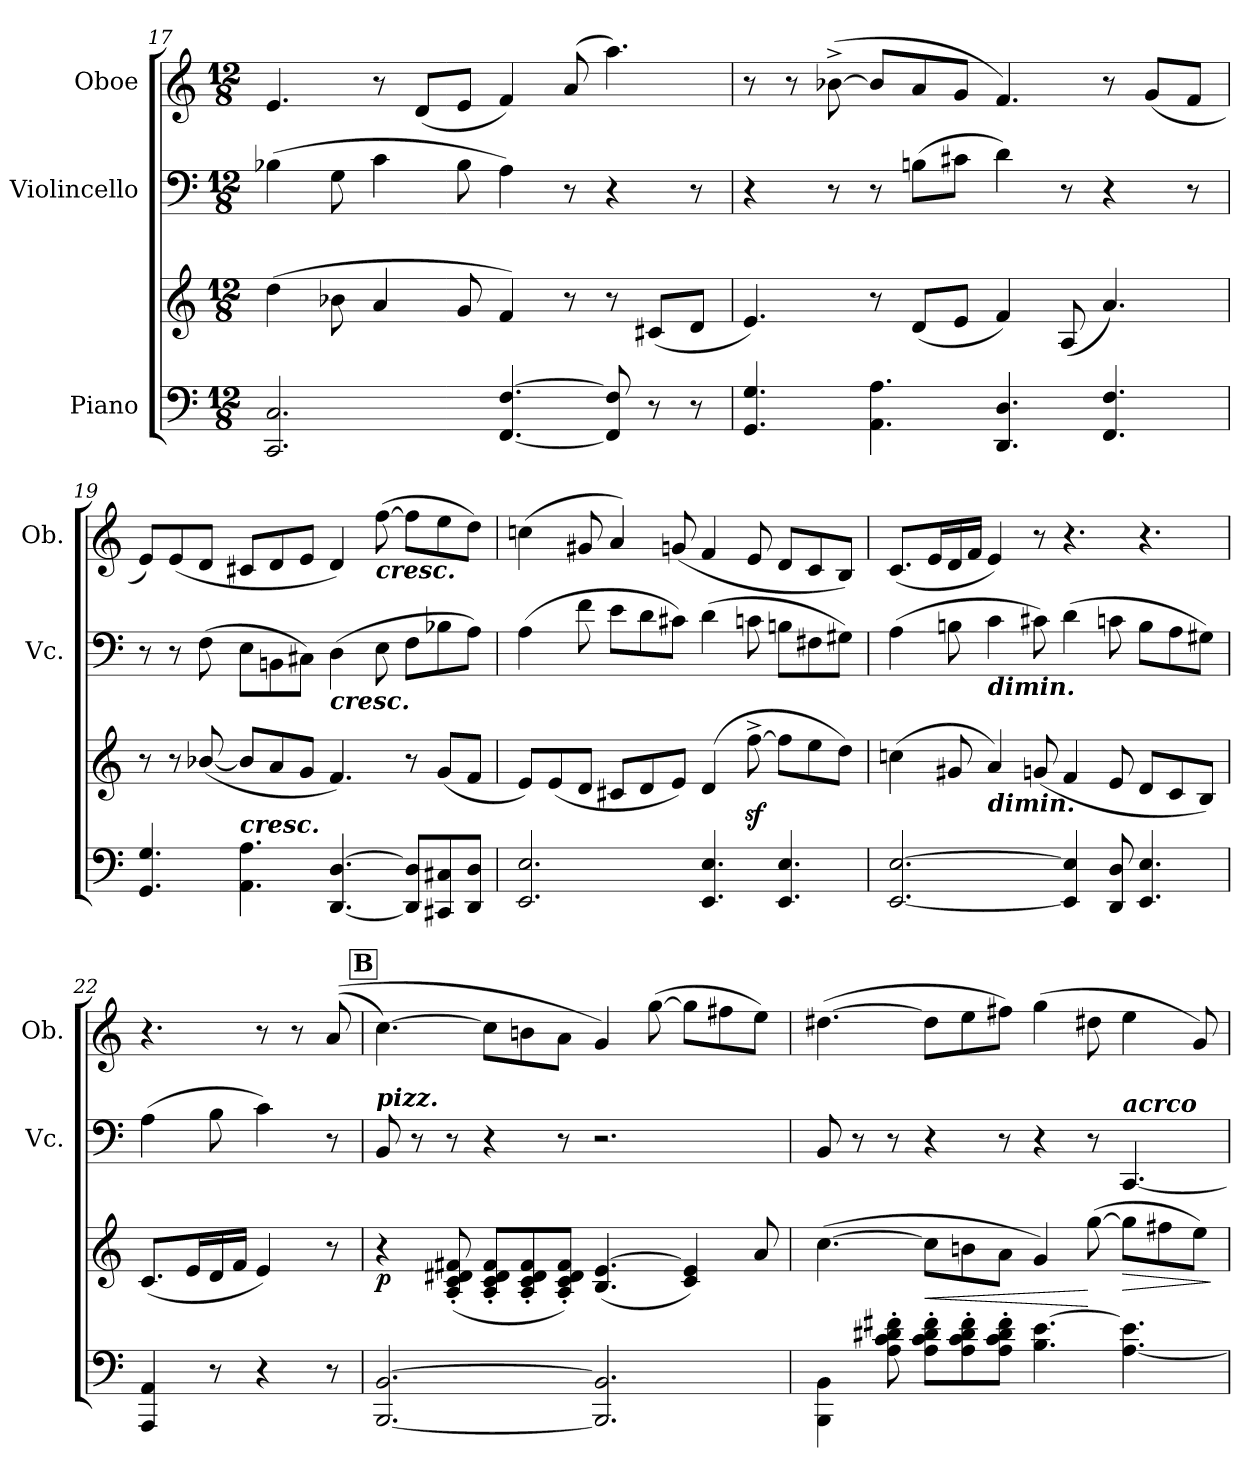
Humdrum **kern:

**kern	**kern	**dynam	**kern	**kern
*part3	*part3	*part3	*part2	*part1
*staff4	*staff3	*staff3/4	*staff2	*staff1
*I"Piano	*	*	*I"Violincello	*I"Oboe
*	*	*	*I'Vc.	*I'Ob.
*clefF4	*clefG2	*	*clefF4	*clefG2
*k[]	*k[]	*	*k[]	*k[]
*M12/8	*M12/8	*	*M12/8	*M12/8
=17	=17	=17	=17	=17
2.CC/ 2.C/	(>4dd\	.	(>4B-X\	4.e/
.	8b-X\	.	8G\	.
.	4a/	.	4c\	8r
.	.	.	.	(<8d/L
.	8g/	.	8B-\	8e/J
[4.FF/ [4.F/	4f/)	.	4A\)	4f/)
.	8r	.	8r	(>8a/
8FF/] 8F/]	8r	.	4r	4.aa\)
8r	(<8c#X/L	.	.	.
8r	8d/J	.	8r	.
!!LO:LB:g=z
=18	=18	=18	=18	=18
4.GG/ 4.G/	4.e/)	.	4r	8r
.	.	.	.	8r
.	.	.	8r	(>[8b-X^\
4.AA\ 4.A\	8r	.	8r	8b-/L]
.	(<8d/L	.	(>8Bn\L	8a/
.	8e/J	.	8c#X\J	8g/J
4.DD/ 4.D/	4f/)	.	4d\)	4.f/)
.	(<8A/	.	8r	.
4.FF/ 4.F/	4.a/)	.	4r	8r
.	.	.	.	(<8g/L
.	.	.	8r	8f/J
=19	=19	=19	=19	=19
4.GG/ 4.G/	8r	.	8r	8e/L)
.	8r	.	8r	(<8e/
.	(<[8b-X/	.	(>8F\	8d/J
!LO:TX:a:Bi:t=cresc.	!	!	!	!
4.AA\ 4.A\	8b-/L]	.	8E\L	8c#X/L
.	8a/	.	8BBn\	8d/
.	8g/J	.	8C#X\J)	8e/J
!	!	!	!LO:TX:b:Bi:t=cresc.	!
[4.DD/ [4.D/	4.f/)	.	(>4D\	4d/)
!	!	!	!	!LO:TX:b:Bi:t=cresc.
.	.	.	8E\	(>[8ff\
8DD/] 8D/]L	8r	.	8F\L	8ff\L]
8CC#X/ 8C#X/	(<8g/L	.	8B-X\	8ee\
8DD/ 8D/J	8f/J	.	8A\J)	8dd\J)
=20	=20	=20	=20	=20
2.EE/ 2.E/	8e/L)	.	(>4A\	(>4ccn\
.	(<8e/	.	.	.
.	8d/J	.	8f\	8g#X/
.	8c#X/L	.	8e\L	4a/)
.	8d/	.	8d\	.
.	8e/J)	.	8c#X\J)	(<8gn/
4.EE/ 4.E/	(>4d/	.	(>4d\	4f/
.	[8ffz<^\	.	8cn\	8e/
4.EE/ 4.E/	8ff\L]	.	8Bn\L	8d/L
.	8ee\	.	8F#X\	8c/
.	8dd\J)	.	8G#X\J)	8B/J)
=21	=21	=21	=21	=21
[2.EE/ [2.E/	(>4ccn\	.	(>4A\	(<8.c/L
.	.	.	.	16e/L
.	8g#X/	.	8Bn\	16d/
.	.	.	.	16f/JJ
!	!	!	!LO:TX:b:Bi:t=dimin.	!
!	!LO:TX:b:Bi:t=dimin.	!	!	!
.	4a/)	.	4c\	4e/)
.	(<8gn/	.	8c#X\)	8r
4EE/] 4E/]	4f/	.	(>4d\	4.r
8DD/ 8D/	8e/	.	8cn\	.
4.EE/ 4.E/	8d/L	.	8B\L	4.r
.	8c/	.	8A\	.
.	8B/J)	.	8G#X\J)	.
!!LO:PB:g=z
=22	=22	=22	=22	=22
4AAA/ 4AA/	(<8.c/L	.	(>4A\	4.r
.	16e/L	.	.	.
8r	16d/	.	8B\	.
.	16f/JJ	.	.	.
4r	4e/)	.	4c\)	8r
.	.	.	.	8r
8r	8r	.	8r	(<(>8a/
!!LO:REH:place=s1:a:B:fs=10:t=B
=23	=23	=23	=23	=23
!	!	!	!LO:TX:a:Bi:t=pizz.	!
!	!	!LO:DY:b	!	!
[2.BBB/ [2.BB/	4r	p	8BB/	[4.cc\)
.	.	.	8r	.
.	(<8A/' 8c/' 8d#X/' 8f#X/'	.	8r	.
.	8A/' 8c/' 8d#/' 8f#/'L	.	4r	8cc\L]
.	8A/' 8c/' 8d#/' 8f#/'	.	.	8bn\
.	8A/' 8c/' 8d#/' 8f#/'J)	.	8r	8a\J
2.BBB/] 2.BB/]	(<4.B/ [4.e/	.	2.r	4g/)
.	.	.	.	(>[8gg\
.	4c/ 4e/])	.	.	8gg\L]
.	.	.	.	8ff#X\
.	8a/	.	.	8ee\J)
=24	=24	=24	=24	=24
4BBB\ 4BB\	(>[4.cc\	.	8BB/	(>[4.dd#X\
.	.	.	8r	.
8A\' 8c\' 8d#X\' 8f#X\'	.	.	8r	.
!	!	!LO:HP:b	!	!
8A\' 8c\' 8d#\' 8f#\'L	8cc\L]	<	4r	8dd#\L]
8A\' 8c\' 8d#\' 8f#\'	8bn\	.	.	8ee\
8A\' 8c\' 8d#\' 8f#\'J	8a\J	.	8r	8ff#X\J)
4.B\ [4.e\	4g/)	.	4r	(>4gg\
.	(>[8gg\	[	8r	8dd#X\
!	!	!	!LO:TX:a:Bi:t=acrco	!
!	!	!LO:HP:b	!	!
[4.A\ 4.e\]	8gg\L]	>	[4.CC/	4ee\
.	8ff#X\	.	.	.
.	8ee\J)	.	.	8g/)
.	.	]	.	.
=	=	=	=	=
*-	*-	*-	*-	*-
